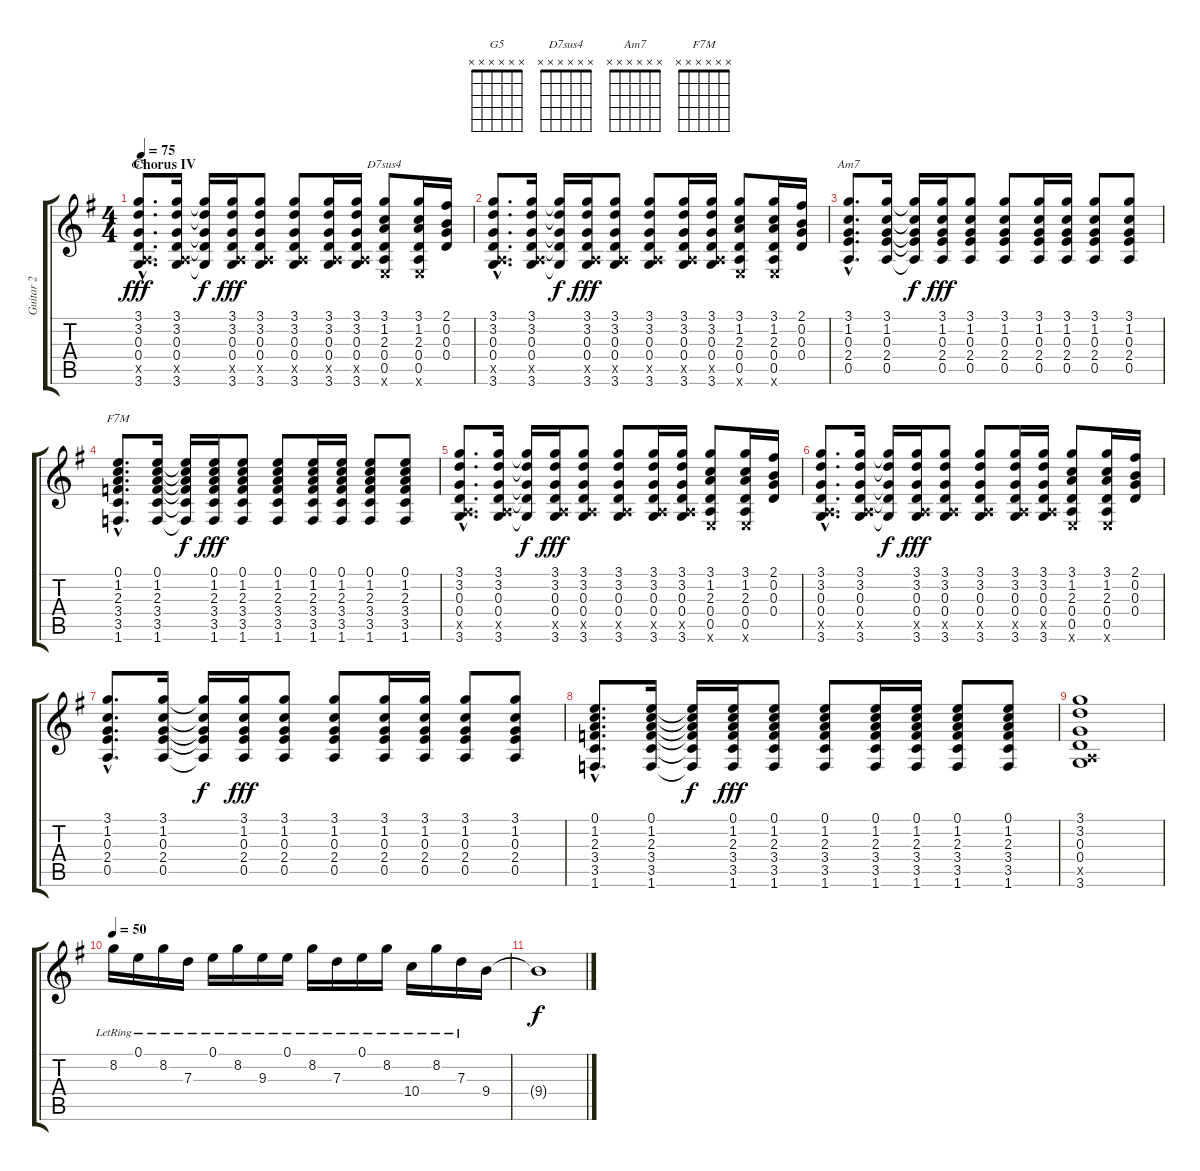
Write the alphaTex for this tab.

\track ("Guitar 2" "Guitar 2") {instrument electricguitarclean}
\staff {score tabs}
\tuning (E4 B3 G3 D3 A2 E2) {hide}
\chord ("G5" x x x x x x)
\chord ("D7sus4" x x x x x x)
\chord ("Am7" x x x x x x)
\chord ("F7M" x x x x x x)
\ts (4 4)
\section ("" "Chorus IV")
\tempo 75
\clef g2
\ks g
(3.1{hac} 3.2{hac} 0.3{hac} 0.4{hac} 0.5{hac x} 3.6{hac}).8{d ch "G5" dy fff} (3.1 3.2 0.3 0.4 0.5{x} 3.6).16 (3.1{t} 3.2{t} 0.3{t} 0.4{t} 3.6{t}).16{dy f} (3.1 3.2 0.3 0.4 0.5{x} 3.6).16{dy fff} (3.1 3.2 0.3 0.4 0.5{x} 3.6).8 (3.1 3.2 0.3 0.4 0.5{x} 3.6).8 (3.1 3.2 0.3 0.4 0.5{x} 3.6).16 (3.1 3.2 0.3 0.4 0.5{x} 3.6).16 (3.1 1.2 2.3 0.4 0.5 0.6{x}).8{ch "D7sus4"} (3.1 1.2 2.3 0.4 0.5 0.6{x}).16 (2.1 0.2 0.3 0.4).16 |
(3.1{hac} 3.2{hac} 0.3{hac} 0.4{hac} 0.5{hac x} 3.6{hac}).8{d} (3.1 3.2 0.3 0.4 0.5{x} 3.6).16 (3.1{t} 3.2{t} 0.3{t} 0.4{t} 3.6{t}).16{dy f} (3.1 3.2 0.3 0.4 0.5{x} 3.6).16{dy fff} (3.1 3.2 0.3 0.4 0.5{x} 3.6).8 (3.1 3.2 0.3 0.4 0.5{x} 3.6).8 (3.1 3.2 0.3 0.4 0.5{x} 3.6).16 (3.1 3.2 0.3 0.4 0.5{x} 3.6).16 (3.1 1.2 2.3 0.4 0.5 0.6{x}).8 (3.1 1.2 2.3 0.4 0.5 0.6{x}).16 (2.1 0.2 0.3 0.4).16 |
(3.1{hac} 1.2{hac} 0.3{hac} 2.4{hac} 0.5{hac}).8{d ch "Am7"} (3.1 1.2 0.3 2.4 0.5).16 (3.1{t} 1.2{t} 0.3{t} 2.4{t} 0.5{t}).16{dy f} (3.1 1.2 0.3 2.4 0.5).16{dy fff} (3.1 1.2 0.3 2.4 0.5).8 (3.1 1.2 0.3 2.4 0.5).8 (3.1 1.2 0.3 2.4 0.5).16 (3.1 1.2 0.3 2.4 0.5).16 (3.1 1.2 0.3 2.4 0.5).8 (3.1 1.2 0.3 2.4 0.5).8 |
(0.1{hac} 1.2{hac} 2.3{hac} 3.4{hac} 3.5{hac} 1.6{hac}).8{d ch "F7M"} (0.1 1.2 2.3 3.4 3.5 1.6).16 (0.1{t} 1.2{t} 2.3{t} 3.4{t} 3.5{t} 1.6{t}).16{dy f} (0.1 1.2 2.3 3.4 3.5 1.6).16{dy fff} (0.1 1.2 2.3 3.4 3.5 1.6).8 (0.1 1.2 2.3 3.4 3.5 1.6).8 (0.1 1.2 2.3 3.4 3.5 1.6).16 (0.1 1.2 2.3 3.4 3.5 1.6).16 (0.1 1.2 2.3 3.4 3.5 1.6).8 (0.1 1.2 2.3 3.4 3.5 1.6).8 |
(3.1{hac} 3.2{hac} 0.3{hac} 0.4{hac} 0.5{hac x} 3.6{hac}).8{d} (3.1 3.2 0.3 0.4 0.5{x} 3.6).16 (3.1{t} 3.2{t} 0.3{t} 0.4{t} 3.6{t}).16{dy f} (3.1 3.2 0.3 0.4 0.5{x} 3.6).16{dy fff} (3.1 3.2 0.3 0.4 0.5{x} 3.6).8 (3.1 3.2 0.3 0.4 0.5{x} 3.6).8 (3.1 3.2 0.3 0.4 0.5{x} 3.6).16 (3.1 3.2 0.3 0.4 0.5{x} 3.6).16 (3.1 1.2 2.3 0.4 0.5 0.6{x}).8 (3.1 1.2 2.3 0.4 0.5 0.6{x}).16 (2.1 0.2 0.3 0.4).16 |
(3.1{hac} 3.2{hac} 0.3{hac} 0.4{hac} 0.5{hac x} 3.6{hac}).8{d} (3.1 3.2 0.3 0.4 0.5{x} 3.6).16 (3.1{t} 3.2{t} 0.3{t} 0.4{t} 3.6{t}).16{dy f} (3.1 3.2 0.3 0.4 0.5{x} 3.6).16{dy fff} (3.1 3.2 0.3 0.4 0.5{x} 3.6).8 (3.1 3.2 0.3 0.4 0.5{x} 3.6).8 (3.1 3.2 0.3 0.4 0.5{x} 3.6).16 (3.1 3.2 0.3 0.4 0.5{x} 3.6).16 (3.1 1.2 2.3 0.4 0.5 0.6{x}).8 (3.1 1.2 2.3 0.4 0.5 0.6{x}).16 (2.1 0.2 0.3 0.4).16 |
(3.1{hac} 1.2{hac} 0.3{hac} 2.4{hac} 0.5{hac}).8{d} (3.1 1.2 0.3 2.4 0.5).16 (3.1{t} 1.2{t} 0.3{t} 2.4{t} 0.5{t}).16{dy f} (3.1 1.2 0.3 2.4 0.5).16{dy fff} (3.1 1.2 0.3 2.4 0.5).8 (3.1 1.2 0.3 2.4 0.5).8 (3.1 1.2 0.3 2.4 0.5).16 (3.1 1.2 0.3 2.4 0.5).16 (3.1 1.2 0.3 2.4 0.5).8 (3.1 1.2 0.3 2.4 0.5).8 |
(0.1{hac} 1.2{hac} 2.3{hac} 3.4{hac} 3.5{hac} 1.6{hac}).8{d} (0.1 1.2 2.3 3.4 3.5 1.6).16 (0.1{t} 1.2{t} 2.3{t} 3.4{t} 3.5{t} 1.6{t}).16{dy f} (0.1 1.2 2.3 3.4 3.5 1.6).16{dy fff} (0.1 1.2 2.3 3.4 3.5 1.6).8 (0.1 1.2 2.3 3.4 3.5 1.6).8 (0.1 1.2 2.3 3.4 3.5 1.6).16 (0.1 1.2 2.3 3.4 3.5 1.6).16 (0.1 1.2 2.3 3.4 3.5 1.6).8 (0.1 1.2 2.3 3.4 3.5 1.6).8 |
(3.1 3.2 0.3 0.4 0.5{x} 3.6).1 |
\tempo 50
8.2{lr}.16 0.1{lr}.16 8.2{lr}.16 7.3{lr}.16 0.1{lr}.16 8.2{lr}.16 9.3{lr}.16 0.1{lr}.16 8.2{lr}.16 7.3{lr}.16 0.1{lr}.16 8.2{lr}.16 10.4{lr}.16 8.2{lr}.16 7.3{lr}.16 9.4.16 |
9.4{t}.1{dy f}
